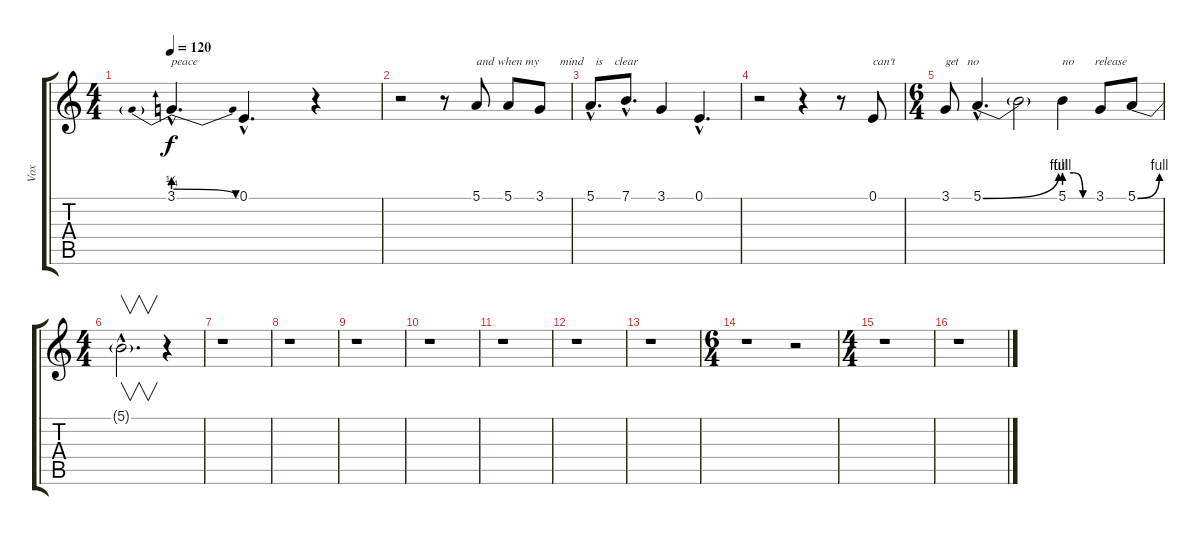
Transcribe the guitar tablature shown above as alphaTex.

\track ("Vox" "Vox") {instrument cello}
\staff {score tabs}
\tuning (E4 B3 G3 D3 A2 E2) {hide}
\ts (4 4)
\tempo 120
\clef g2
\ks c
3.1{be (prebendrelease 0 1 60 0) hac}.4{d txt "peace" dy f} 0.1{hac}.4{d} r.4 |
r.2 r.8 5.1.8{txt "and when my       mind    is    clear"} 5.1.8 3.1.8 |
5.1{hac}.8{d} 7.1{hac}.8{d} 3.1.4 0.1{hac}.4{d} |
r.2 r.4 r.8 0.1.8{txt "can't"} |
\ts (6 4)
3.1.8{txt "get   no"} 5.1{be (bend 0 0 60 4) hac}.4{d} 5.1{t}.2 5.1{be (custom 0 4 20 4 40 0 60 0)}.4{txt "no       release"} 3.1.8 5.1{be (bend 0 0 60 4)}.8 |
\ts (4 4)
5.1{hac t}.2{v d} r.4 |
r.1 |
r.1 |
r.1 |
r.1 |
r.1 |
r.1 |
r.1 |
\ts (6 4)
r.1 r.2 |
\ts (4 4)
r.1 |
r.1
